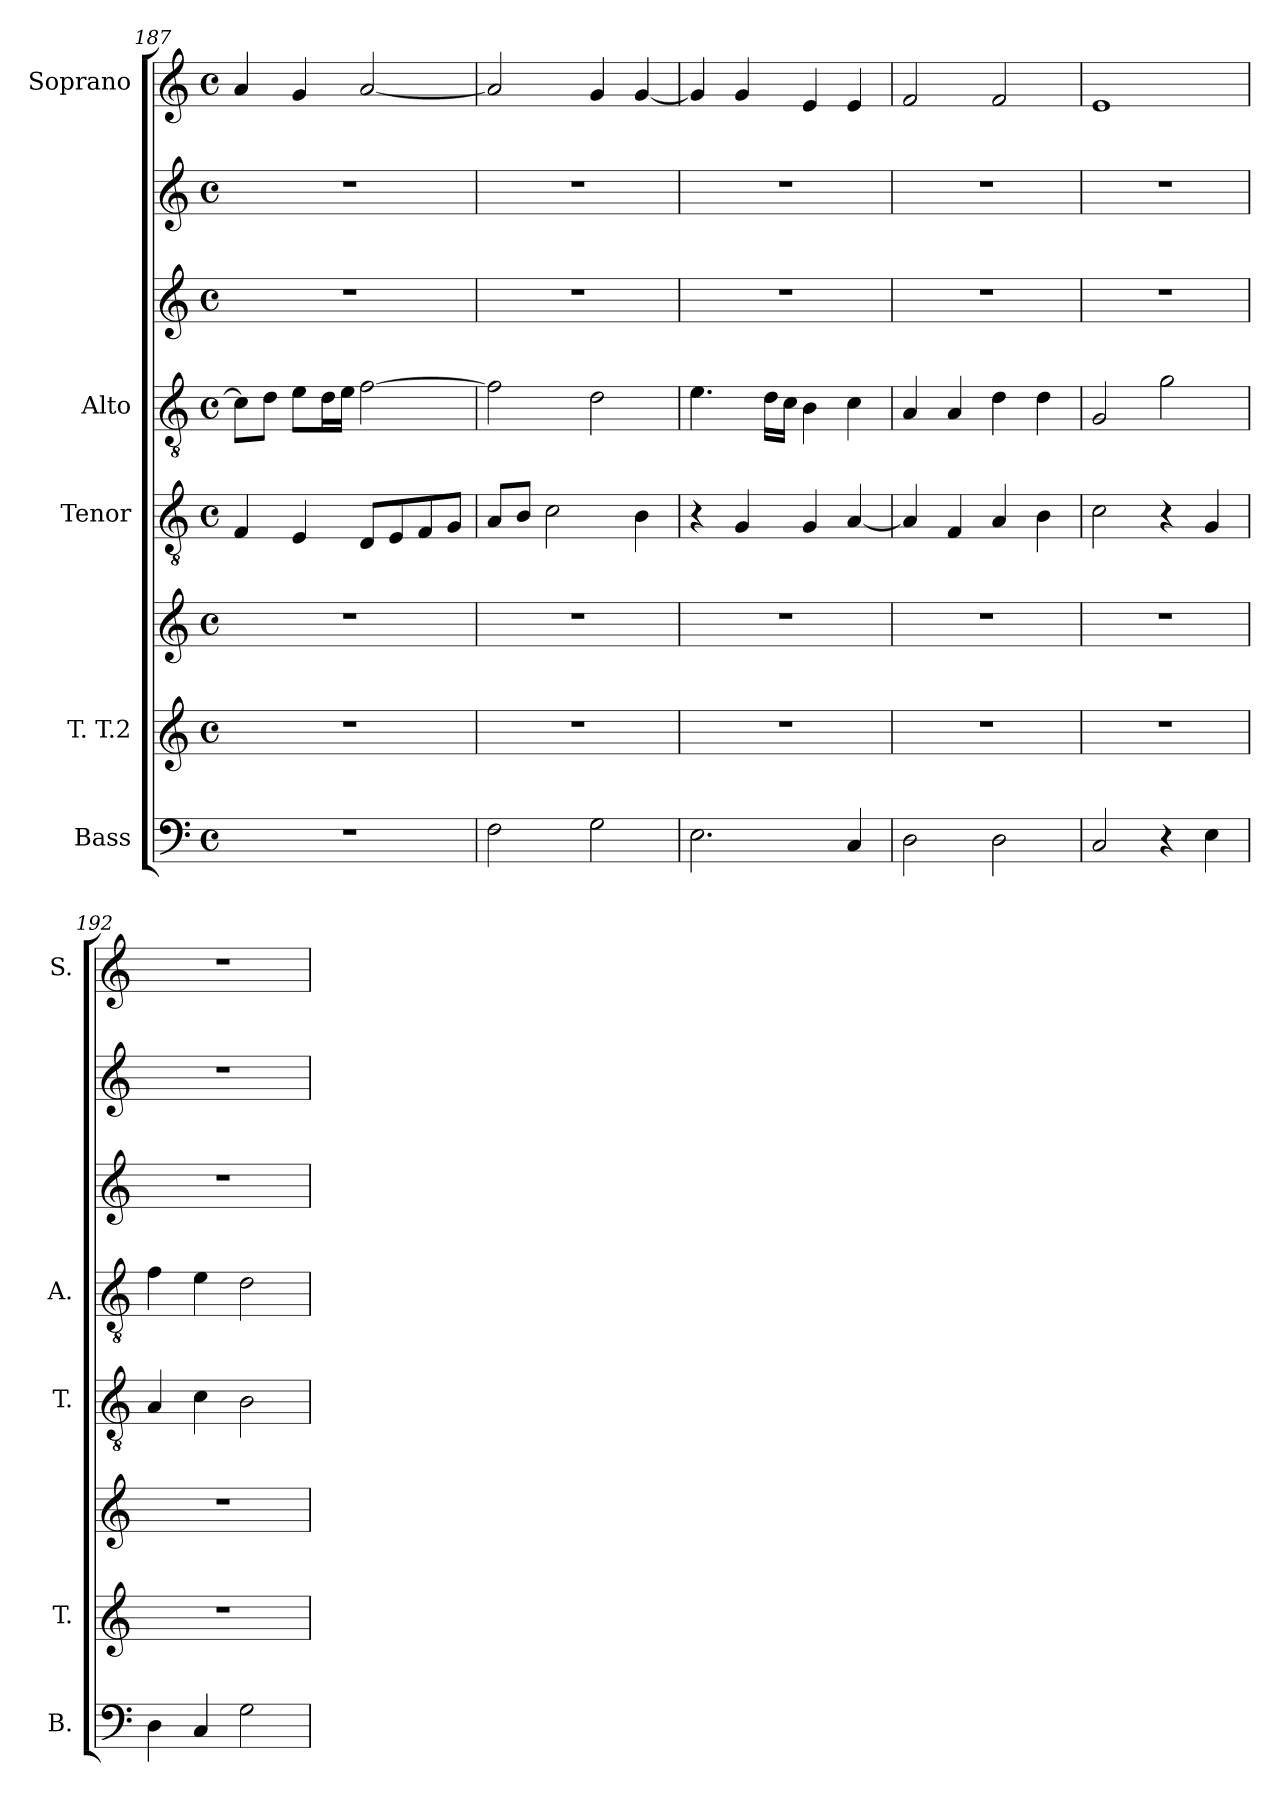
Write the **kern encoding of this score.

**kern	**kern	**kern	**kern	**kern	**kern	**kern	**kern
*part7	*part6	*part6	*part5	*part4	*part3	*part2	*part1
*staff8	*staff7	*staff6	*staff5	*staff4	*staff3	*staff2	*staff1
*I"Bass	*I"T. T.2	*	*I"Tenor	*I"Alto	*	*	*I"Soprano
*I'B.	*I'T.	*	*I'T.	*I'A.	*	*	*I'S.
*clefF4	*clefG2	*clefG2	*clefGv2	*clefGv2	*clefG2	*clefG2	*clefG2
*k[]	*k[]	*k[]	*k[]	*k[]	*k[]	*k[]	*k[]
*C:	*C:	*C:	*C:	*C:	*C:	*C:	*C:
*M4/4	*M4/4	*M4/4	*M4/4	*M4/4	*M4/4	*M4/4	*M4/4
*met(c)	*met(c)	*met(c)	*met(c)	*met(c)	*met(c)	*met(c)	*met(c)
=187	=187	=187	=187	=187	=187	=187	=187
1r	1r	1r	4F/	8c\L]	1r	1r	4a/
.	.	.	.	8d\J	.	.	.
.	.	.	4E/	8e\L	.	.	4g/
.	.	.	.	16d\L	.	.	.
.	.	.	.	16e\JJ	.	.	.
.	.	.	8D/L	[>2f\	.	.	[<2a/
.	.	.	8E/	.	.	.	.
.	.	.	8F/	.	.	.	.
.	.	.	8G/J	.	.	.	.
=188	=188	=188	=188	=188	=188	=188	=188
2F\	1r	1r	8A/L	2f\]	1r	1r	2a/]
.	.	.	8B/J	.	.	.	.
.	.	.	2c\	.	.	.	.
2G\	.	.	.	2d\	.	.	4g/
.	.	.	4B\	.	.	.	[<4g/
=189	=189	=189	=189	=189	=189	=189	=189
2.E\	1r	1r	4r	4.e\	1r	1r	4g/]
.	.	.	4G/	.	.	.	4g/
.	.	.	.	16d\LL	.	.	.
.	.	.	.	16c\JJ	.	.	.
.	.	.	4G/	4B\	.	.	4e/
4C/	.	.	[<4A/	4c\	.	.	4e/
!!LO:LB:g=z
=190	=190	=190	=190	=190	=190	=190	=190
2D\	1r	1r	4A/]	4A/	1r	1r	2f/
.	.	.	4F/	4A/	.	.	.
2D\	.	.	4A/	4d\	.	.	2f/
.	.	.	4B\	4d\	.	.	.
=191	=191	=191	=191	=191	=191	=191	=191
2C/	1r	1r	2c\	2G/	1r	1r	1e
4r	.	.	4r	2g\	.	.	.
4E\	.	.	4G/	.	.	.	.
=192	=192	=192	=192	=192	=192	=192	=192
4D\	1r	1r	4A/	4f\	1r	1r	1r
4C/	.	.	4c\	4e\	.	.	.
2G\	.	.	2B\	2d\	.	.	.
=	=	=	=	=	=	=	=
*-	*-	*-	*-	*-	*-	*-	*-
